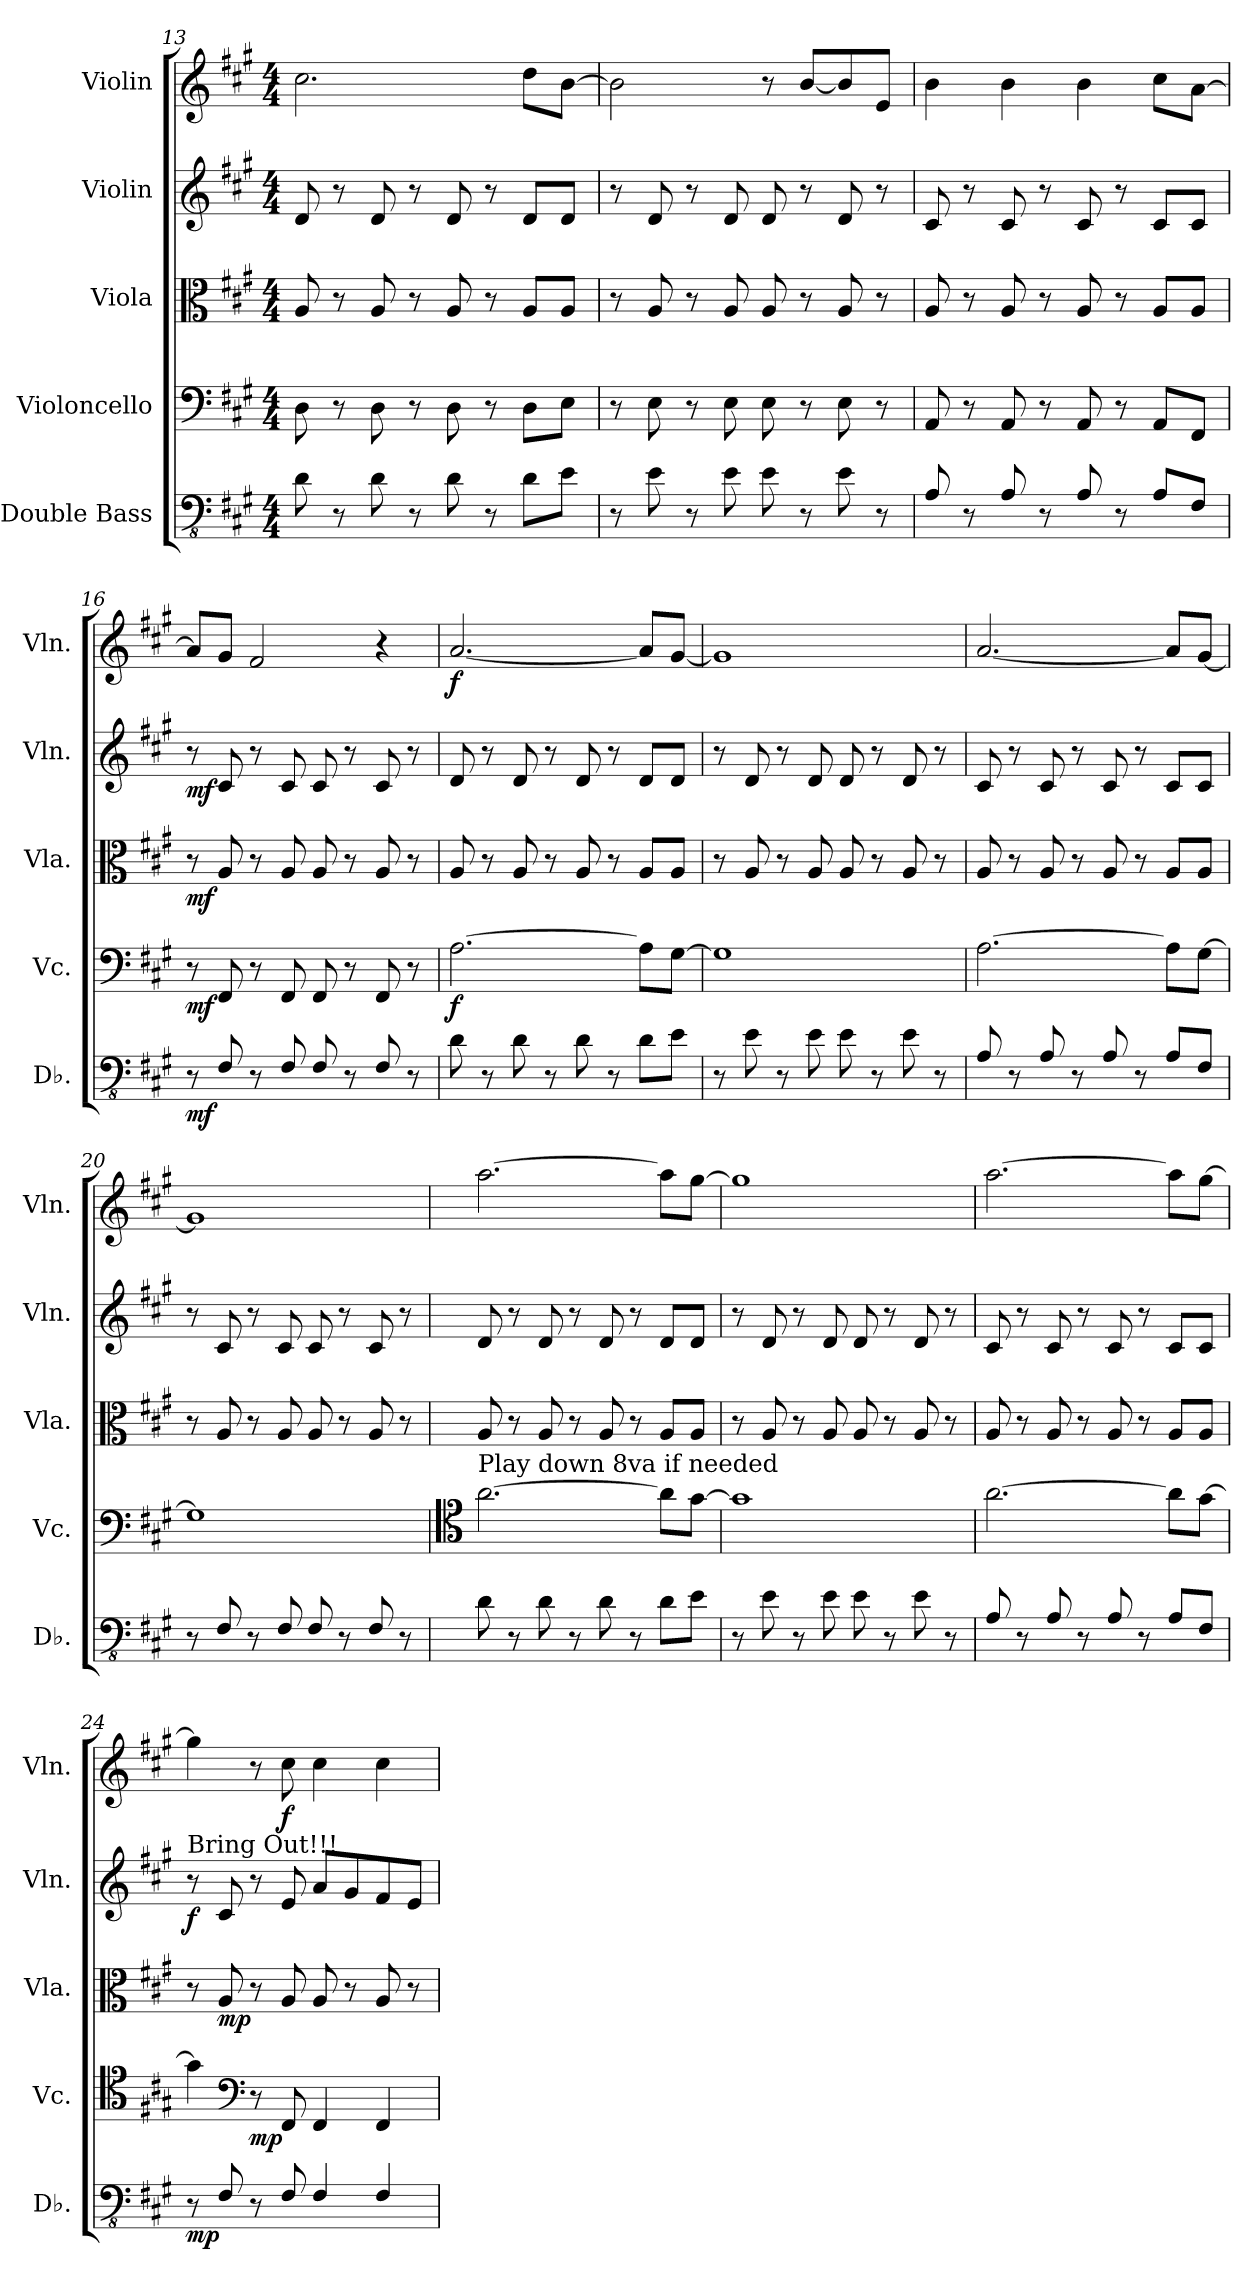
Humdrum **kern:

**kern	**dynam	**kern	**dynam	**kern	**dynam	**kern	**dynam	**kern	**dynam
*part5	*part5	*part4	*part4	*part3	*part3	*part2	*part2	*part1	*part1
*staff5	*staff5	*staff4	*staff4	*staff3	*staff3	*staff2	*staff2	*staff1	*staff1
*I"Double Bass	*	*I"Violoncello	*	*I"Viola	*	*I"Violin	*	*I"Violin	*
*I'Db.	*	*I'Vc.	*	*I'Vla.	*	*I'Vln.	*	*I'Vln.	*
!!LO:LB:g=z
*clefFv4	*	*clefF4	*	*clefC3	*	*clefG2	*	*clefG2	*
*ITrd7c12	*	*	*	*	*	*	*	*	*
*k[f#c#g#]	*	*k[f#c#g#]	*	*k[f#c#g#]	*	*k[f#c#g#]	*	*k[f#c#g#]	*
*M4/4	*	*M4/4	*	*M4/4	*	*M4/4	*	*M4/4	*
=13	=13	=13	=13	=13	=13	=13	=13	=13	=13
8DD\	.	8D\	.	8A/	.	8d/	.	2.cc#\	.
8r	.	8r	.	8r	.	8r	.	.	.
8DD\	.	8D\	.	8A/	.	8d/	.	.	.
8r	.	8r	.	8r	.	8r	.	.	.
8DD\	.	8D\	.	8A/	.	8d/	.	.	.
8r	.	8r	.	8r	.	8r	.	.	.
8DD\L	.	8D\L	.	8A/L	.	8d/L	.	8dd\L	.
8EE\J	.	8E\J	.	8A/J	.	8d/J	.	[8b\J	.
=14	=14	=14	=14	=14	=14	=14	=14	=14	=14
8r	.	8r	.	8r	.	8r	.	2b\]	.
8EE\	.	8E\	.	8A/	.	8d/	.	.	.
8r	.	8r	.	8r	.	8r	.	.	.
8EE\	.	8E\	.	8A/	.	8d/	.	.	.
8EE\	.	8E\	.	8A/	.	8d/	.	8r	.
8r	.	8r	.	8r	.	8r	.	[8b/L	.
8EE\	.	8E\	.	8A/	.	8d/	.	8b/]	.
8r	.	8r	.	8r	.	8r	.	8e/J	.
=15	=15	=15	=15	=15	=15	=15	=15	=15	=15
8AAA/	.	8AA/	.	8A/	.	8c#/	.	4b\	.
8r	.	8r	.	8r	.	8r	.	.	.
8AAA/	.	8AA/	.	8A/	.	8c#/	.	4b\	.
8r	.	8r	.	8r	.	8r	.	.	.
8AAA/	.	8AA/	.	8A/	.	8c#/	.	4b\	.
8r	.	8r	.	8r	.	8r	.	.	.
8AAA/L	.	8AA/L	.	8A/L	.	8c#/L	.	8cc#\L	.
8FFF#/J	.	8FF#/J	.	8A/J	.	8c#/J	.	[8a\J	.
=16	=16	=16	=16	=16	=16	=16	=16	=16	=16
!	!LO:DY:b	!	!LO:DY:b	!	!LO:DY:b	!	!LO:DY:b	!	!
8r	mf	8r	mf	8r	mf	8r	mf	8a/L]	.
8FFF#/	.	8FF#/	.	8A/	.	8c#/	.	8g#/J	.
8r	.	8r	.	8r	.	8r	.	2f#/	.
8FFF#/	.	8FF#/	.	8A/	.	8c#/	.	.	.
8FFF#/	.	8FF#/	.	8A/	.	8c#/	.	.	.
8r	.	8r	.	8r	.	8r	.	.	.
8FFF#/	.	8FF#/	.	8A/	.	8c#/	.	4r	.
8r	.	8r	.	8r	.	8r	.	.	.
!!LO:PB:g=z
=17	=17	=17	=17	=17	=17	=17	=17	=17	=17
!	!	!	!LO:DY:b	!	!	!	!	!	!LO:DY:b
8DD\	.	[2.A\	f	8A/	.	8d/	.	[2.a/	f
8r	.	.	.	8r	.	8r	.	.	.
8DD\	.	.	.	8A/	.	8d/	.	.	.
8r	.	.	.	8r	.	8r	.	.	.
8DD\	.	.	.	8A/	.	8d/	.	.	.
8r	.	.	.	8r	.	8r	.	.	.
8DD\L	.	8A\L]	.	8A/L	.	8d/L	.	8a/L]	.
8EE\J	.	[8G#\J	.	8A/J	.	8d/J	.	[8g#/J	.
=18	=18	=18	=18	=18	=18	=18	=18	=18	=18
8r	.	1G#]	.	8r	.	8r	.	1g#]	.
8EE\	.	.	.	8A/	.	8d/	.	.	.
8r	.	.	.	8r	.	8r	.	.	.
8EE\	.	.	.	8A/	.	8d/	.	.	.
8EE\	.	.	.	8A/	.	8d/	.	.	.
8r	.	.	.	8r	.	8r	.	.	.
8EE\	.	.	.	8A/	.	8d/	.	.	.
8r	.	.	.	8r	.	8r	.	.	.
=19	=19	=19	=19	=19	=19	=19	=19	=19	=19
8AAA/	.	[2.A\	.	8A/	.	8c#/	.	[2.a/	.
8r	.	.	.	8r	.	8r	.	.	.
8AAA/	.	.	.	8A/	.	8c#/	.	.	.
8r	.	.	.	8r	.	8r	.	.	.
8AAA/	.	.	.	8A/	.	8c#/	.	.	.
8r	.	.	.	8r	.	8r	.	.	.
8AAA/L	.	8A\L]	.	8A/L	.	8c#/L	.	8a/L]	.
8FFF#/J	.	[8G#\J	.	8A/J	.	8c#/J	.	[8g#/J	.
=20	=20	=20	=20	=20	=20	=20	=20	=20	=20
8r	.	1G#]	.	8r	.	8r	.	1g#]	.
8FFF#/	.	.	.	8A/	.	8c#/	.	.	.
8r	.	.	.	8r	.	8r	.	.	.
8FFF#/	.	.	.	8A/	.	8c#/	.	.	.
8FFF#/	.	.	.	8A/	.	8c#/	.	.	.
8r	.	.	.	8r	.	8r	.	.	.
8FFF#/	.	.	.	8A/	.	8c#/	.	.	.
8r	.	.	.	8r	.	8r	.	.	.
!!LO:LB:g=z
=21	=21	=21	=21	=21	=21	=21	=21	=21	=21
*	*	*clefC4	*	*	*	*	*	*	*
!	!	!LO:TX:a:t=Play down 8va if needed	!	!	!	!	!	!	!
8DD\	.	[2.a\	.	8A/	.	8d/	.	[2.aa\	.
8r	.	.	.	8r	.	8r	.	.	.
8DD\	.	.	.	8A/	.	8d/	.	.	.
8r	.	.	.	8r	.	8r	.	.	.
8DD\	.	.	.	8A/	.	8d/	.	.	.
8r	.	.	.	8r	.	8r	.	.	.
8DD\L	.	8a\L]	.	8A/L	.	8d/L	.	8aa\L]	.
8EE\J	.	[8g#\J	.	8A/J	.	8d/J	.	[8gg#\J	.
=22	=22	=22	=22	=22	=22	=22	=22	=22	=22
8r	.	1g#]	.	8r	.	8r	.	1gg#]	.
8EE\	.	.	.	8A/	.	8d/	.	.	.
8r	.	.	.	8r	.	8r	.	.	.
8EE\	.	.	.	8A/	.	8d/	.	.	.
8EE\	.	.	.	8A/	.	8d/	.	.	.
8r	.	.	.	8r	.	8r	.	.	.
8EE\	.	.	.	8A/	.	8d/	.	.	.
8r	.	.	.	8r	.	8r	.	.	.
=23	=23	=23	=23	=23	=23	=23	=23	=23	=23
8AAA/	.	[2.a\	.	8A/	.	8c#/	.	[2.aa\	.
8r	.	.	.	8r	.	8r	.	.	.
8AAA/	.	.	.	8A/	.	8c#/	.	.	.
8r	.	.	.	8r	.	8r	.	.	.
8AAA/	.	.	.	8A/	.	8c#/	.	.	.
8r	.	.	.	8r	.	8r	.	.	.
8AAA/L	.	8a\L]	.	8A/L	.	8c#/L	.	8aa\L]	.
8FFF#/J	.	[8g#\J	.	8A/J	.	8c#/J	.	[8gg#\J	.
=24	=24	=24	=24	=24	=24	=24	=24	=24	=24
!	!	!	!	!	!	!LO:TX:a:t=Bring Out!!!	!	!	!
!	!LO:DY:b	!	!	!	!	!	!LO:DY:b	!	!
8r	mp	4g#\]	.	8r	.	8r	f	4gg#\]	.
!	!	!	!	!	!LO:DY:b	!	!	!	!
8FFF#/	.	.	.	8A/	mp	8c#/	.	.	.
*	*	*clefF4	*	*	*	*	*	*	*
!	!	!	!LO:DY:b	!	!	!	!	!	!
8r	.	8r	mp	8r	.	8r	.	8r	.
!	!	!	!	!	!	!	!	!	!LO:DY:b
8FFF#/	.	8FF#/	.	8A/	.	8e/	.	8cc#\	f
4FFF#/	.	4FF#/	.	8A/	.	8a/L	.	4cc#\	.
.	.	.	.	8r	.	8g#/	.	.	.
4FFF#/	.	4FF#/	.	8A/	.	8f#/	.	4cc#\	.
.	.	.	.	8r	.	8e/J	.	.	.
=	=	=	=	=	=	=	=	=	=
*-	*-	*-	*-	*-	*-	*-	*-	*-	*-
